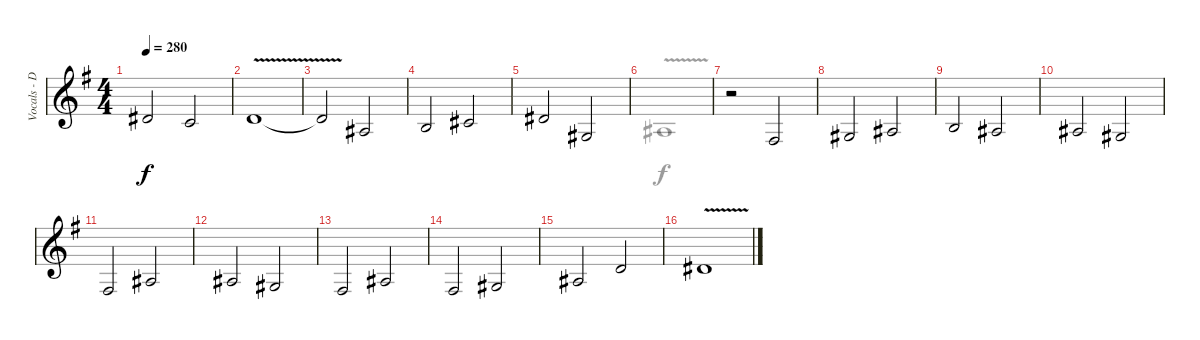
\track ("Vocals - Doogie White" "Vocals - D") {instrument flute}
\staff {score}
\tuning (Eb4 Bb3 Gb3 Db3 Ab2 Eb2) {hide}
\voice
\ts (4 4)
\tempo 280
\clef g2
\ks eminor
0.1{t}.2{dy f} 2.2.2 |
4.2{v}.1 |
4.2{t}.2 0.2.2 |
1.2.2 3.2.2 |
0.1.2 2.3.2 |
|
r.2 0.3.2 |
2.3.2 0.2.2 |
1.2.2 0.2.2 |
0.2.2 2.3.2 |
0.3.2 0.2.2 |
0.2.2 2.3.2 |
0.3.2 0.2.2 |
0.3.2 2.3.2 |
4.3.2 4.2.2 |
5.2{v}.1
\voice
\clef g2
\ottava regular
\simile none
\ks eminor
|
|
|
|
|
0.2{v}.1 |
|
|
|
|
|
|
|
|
|
